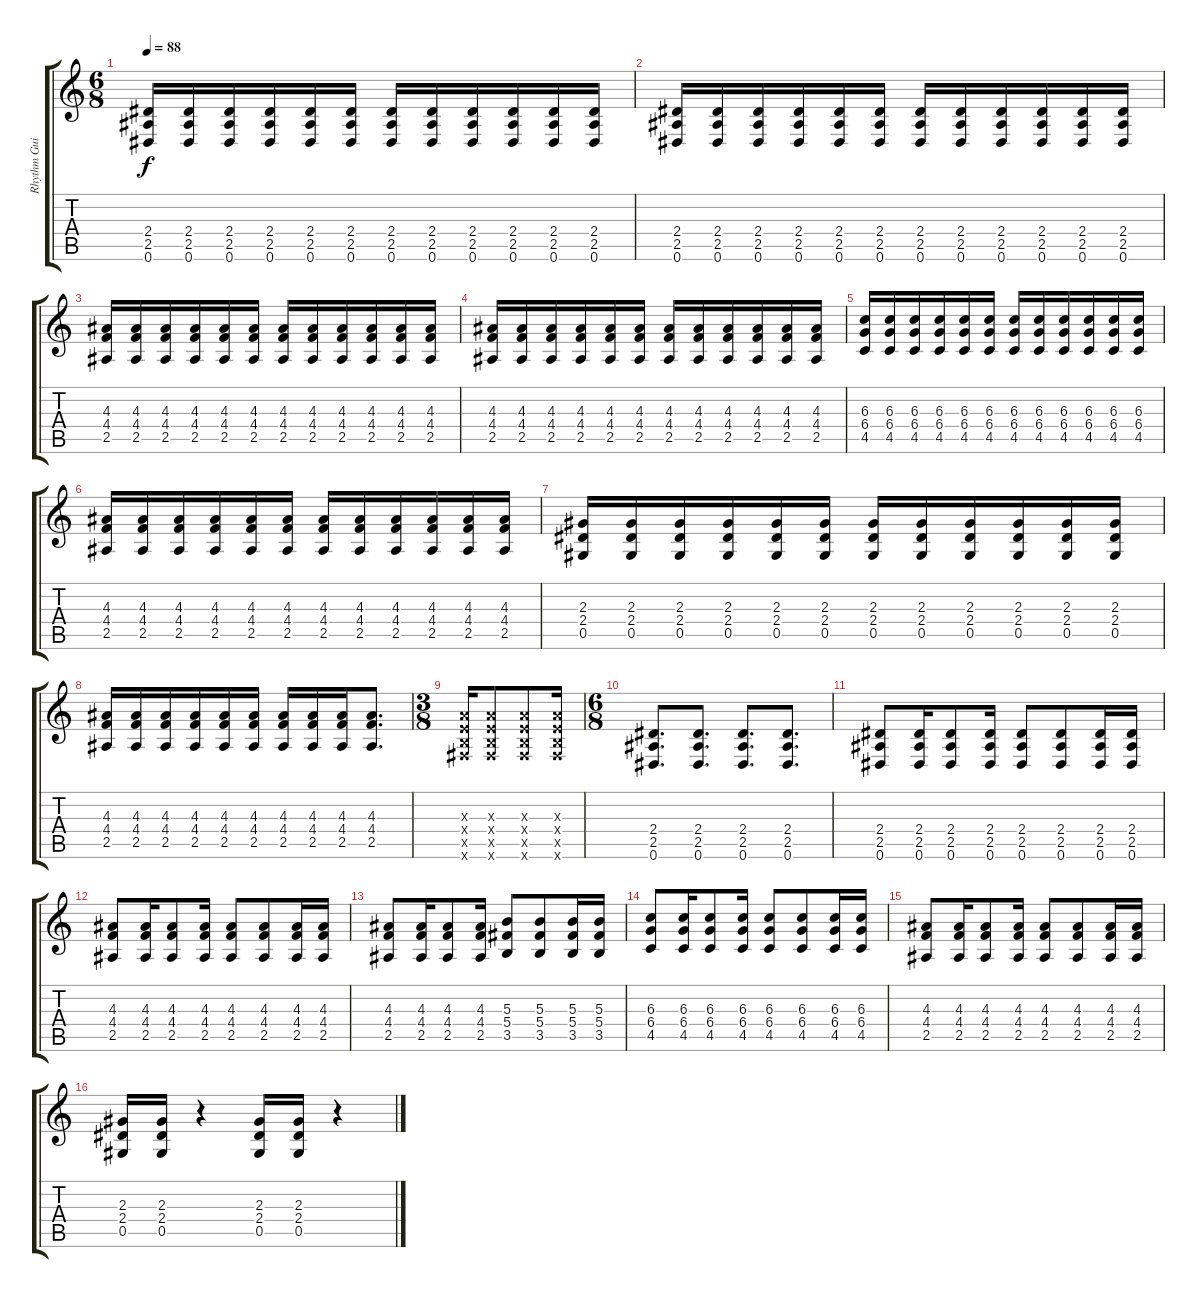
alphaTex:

\track ("Rhythm Guitar (Distorted)" "Rhythm Gui") {instrument distortionguitar}
\staff {score tabs}
\tuning (Eb4 Bb3 Gb3 Db3 Ab2 Eb2) {hide}
\ts (6 8)
\tempo 88
\clef g2
\ks c
(2.4 2.5 0.6).16{dy f} (2.4 2.5 0.6).16 (2.4 2.5 0.6).16 (2.4 2.5 0.6).16 (2.4 2.5 0.6).16 (2.4 2.5 0.6).16 (2.4 2.5 0.6).16 (2.4 2.5 0.6).16 (2.4 2.5 0.6).16 (2.4 2.5 0.6).16 (2.4 2.5 0.6).16 (2.4 2.5 0.6).16 |
(2.4 2.5 0.6).16 (2.4 2.5 0.6).16 (2.4 2.5 0.6).16 (2.4 2.5 0.6).16 (2.4 2.5 0.6).16 (2.4 2.5 0.6).16 (2.4 2.5 0.6).16 (2.4 2.5 0.6).16 (2.4 2.5 0.6).16 (2.4 2.5 0.6).16 (2.4 2.5 0.6).16 (2.4 2.5 0.6).16 |
(4.3 4.4 2.5).16 (4.3 4.4 2.5).16 (4.3 4.4 2.5).16 (4.3 4.4 2.5).16 (4.3 4.4 2.5).16 (4.3 4.4 2.5).16 (4.3 4.4 2.5).16 (4.3 4.4 2.5).16 (4.3 4.4 2.5).16 (4.3 4.4 2.5).16 (4.3 4.4 2.5).16 (4.3 4.4 2.5).16 |
(4.3 4.4 2.5).16 (4.3 4.4 2.5).16 (4.3 4.4 2.5).16 (4.3 4.4 2.5).16 (4.3 4.4 2.5).16 (4.3 4.4 2.5).16 (4.3 4.4 2.5).16 (4.3 4.4 2.5).16 (4.3 4.4 2.5).16 (4.3 4.4 2.5).16 (4.3 4.4 2.5).16 (4.3 4.4 2.5).16 |
(6.3 6.4 4.5).16 (6.3 6.4 4.5).16 (6.3 6.4 4.5).16 (6.3 6.4 4.5).16 (6.3 6.4 4.5).16 (6.3 6.4 4.5).16 (6.3 6.4 4.5).16 (6.3 6.4 4.5).16 (6.3 6.4 4.5).16 (6.3 6.4 4.5).16 (6.3 6.4 4.5).16 (6.3 6.4 4.5).16 |
(4.3 4.4 2.5).16 (4.3 4.4 2.5).16 (4.3 4.4 2.5).16 (4.3 4.4 2.5).16 (4.3 4.4 2.5).16 (4.3 4.4 2.5).16 (4.3 4.4 2.5).16 (4.3 4.4 2.5).16 (4.3 4.4 2.5).16 (4.3 4.4 2.5).16 (4.3 4.4 2.5).16 (4.3 4.4 2.5).16 |
(2.3 2.4 0.5).16 (2.3 2.4 0.5).16 (2.3 2.4 0.5).16 (2.3 2.4 0.5).16 (2.3 2.4 0.5).16 (2.3 2.4 0.5).16 (2.3 2.4 0.5).16 (2.3 2.4 0.5).16 (2.3 2.4 0.5).16 (2.3 2.4 0.5).16 (2.3 2.4 0.5).16 (2.3 2.4 0.5).16 |
(4.3 4.4 2.5).16 (4.3 4.4 2.5).16 (4.3 4.4 2.5).16 (4.3 4.4 2.5).16 (4.3 4.4 2.5).16 (4.3 4.4 2.5).16 (4.3 4.4 2.5).16 (4.3 4.4 2.5).16 (4.3 4.4 2.5).16 (4.3 4.4 2.5).8{d} |
\ts (3 8)
(3.3{x} 3.4{x} 3.5{x} 3.6{x}).16 (3.3{x} 3.4{x} 3.5{x} 3.6{x}).8 (3.3{x} 3.4{x} 3.5{x} 3.6{x}).8 (3.3{x} 3.4{x} 3.5{x} 3.6{x}).16 |
\ts (6 8)
(2.4 2.5 0.6).8{d} (2.4 2.5 0.6).8{d} (2.4 2.5 0.6).8{d} (2.4 2.5 0.6).8{d} |
(2.4 2.5 0.6).8 (2.4 2.5 0.6).16 (2.4 2.5 0.6).8 (2.4 2.5 0.6).16 (2.4 2.5 0.6).8 (2.4 2.5 0.6).8 (2.4 2.5 0.6).16 (2.4 2.5 0.6).16 |
(4.3 4.4 2.5).8 (4.3 4.4 2.5).16 (4.3 4.4 2.5).8 (4.3 4.4 2.5).16 (4.3 4.4 2.5).8 (4.3 4.4 2.5).8 (4.3 4.4 2.5).16 (4.3 4.4 2.5).16 |
(4.3 4.4 2.5).8 (4.3 4.4 2.5).16 (4.3 4.4 2.5).8 (4.3 4.4 2.5).16 (5.3 5.4 3.5).8 (5.3 5.4 3.5).8 (5.3 5.4 3.5).16 (5.3 5.4 3.5).16 |
(6.3 6.4 4.5).8 (6.3 6.4 4.5).16 (6.3 6.4 4.5).8 (6.3 6.4 4.5).16 (6.3 6.4 4.5).8 (6.3 6.4 4.5).8 (6.3 6.4 4.5).16 (6.3 6.4 4.5).16 |
(4.3 4.4 2.5).8 (4.3 4.4 2.5).16 (4.3 4.4 2.5).8 (4.3 4.4 2.5).16 (4.3 4.4 2.5).8 (4.3 4.4 2.5).8 (4.3 4.4 2.5).16 (4.3 4.4 2.5).16 |
(2.3 2.4 0.5).16 (2.3 2.4 0.5).16 r.4 (2.3 2.4 0.5).16 (2.3 2.4 0.5).16 r.4
